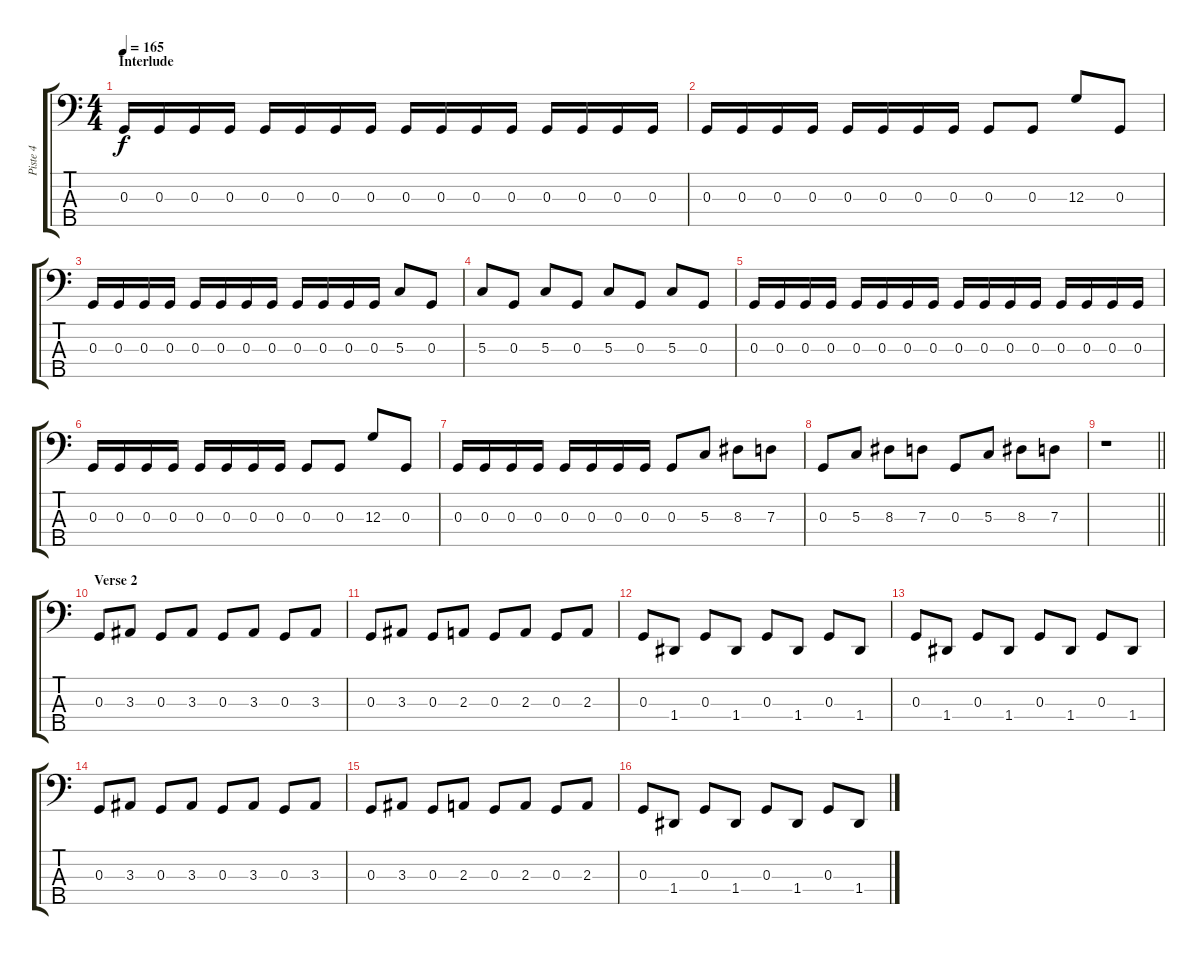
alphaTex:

\track ("Piste 4" "Piste 4") {instrument electricbasspick}
\staff {score tabs}
\tuning (F2 C2 G1 D1 A0) {hide}
\ts (4 4)
\section ("" "Interlude")
\tempo 165
\clef f4
\ks c
0.3.16{dy f} 0.3.16 0.3.16 0.3.16 0.3.16 0.3.16 0.3.16 0.3.16 0.3.16 0.3.16 0.3.16 0.3.16 0.3.16 0.3.16 0.3.16 0.3.16 |
0.3.16 0.3.16 0.3.16 0.3.16 0.3.16 0.3.16 0.3.16 0.3.16 0.3.8 0.3.8 12.3.8 0.3.8 |
0.3.16 0.3.16 0.3.16 0.3.16 0.3.16 0.3.16 0.3.16 0.3.16 0.3.16 0.3.16 0.3.16 0.3.16 5.3.8 0.3.8 |
5.3.8 0.3.8 5.3.8 0.3.8 5.3.8 0.3.8 5.3.8 0.3.8 |
0.3.16 0.3.16 0.3.16 0.3.16 0.3.16 0.3.16 0.3.16 0.3.16 0.3.16 0.3.16 0.3.16 0.3.16 0.3.16 0.3.16 0.3.16 0.3.16 |
0.3.16 0.3.16 0.3.16 0.3.16 0.3.16 0.3.16 0.3.16 0.3.16 0.3.8 0.3.8 12.3.8 0.3.8 |
0.3.16 0.3.16 0.3.16 0.3.16 0.3.16 0.3.16 0.3.16 0.3.16 0.3.8 5.3.8 8.3.8 7.3.8 |
0.3.8 5.3.8 8.3.8 7.3.8 0.3.8 5.3.8 8.3.8 7.3.8 |
\barLineRight lightlight
r.1 |
\section ("" "Verse 2")
0.3.8 3.3.8 0.3.8 3.3.8 0.3.8 3.3.8 0.3.8 3.3.8 |
0.3.8 3.3.8 0.3.8 2.3.8 0.3.8 2.3.8 0.3.8 2.3.8 |
0.3.8 1.4.8 0.3.8 1.4.8 0.3.8 1.4.8 0.3.8 1.4.8 |
0.3.8 1.4.8 0.3.8 1.4.8 0.3.8 1.4.8 0.3.8 1.4.8 |
0.3.8 3.3.8 0.3.8 3.3.8 0.3.8 3.3.8 0.3.8 3.3.8 |
0.3.8 3.3.8 0.3.8 2.3.8 0.3.8 2.3.8 0.3.8 2.3.8 |
0.3.8 1.4.8 0.3.8 1.4.8 0.3.8 1.4.8 0.3.8 1.4.8
